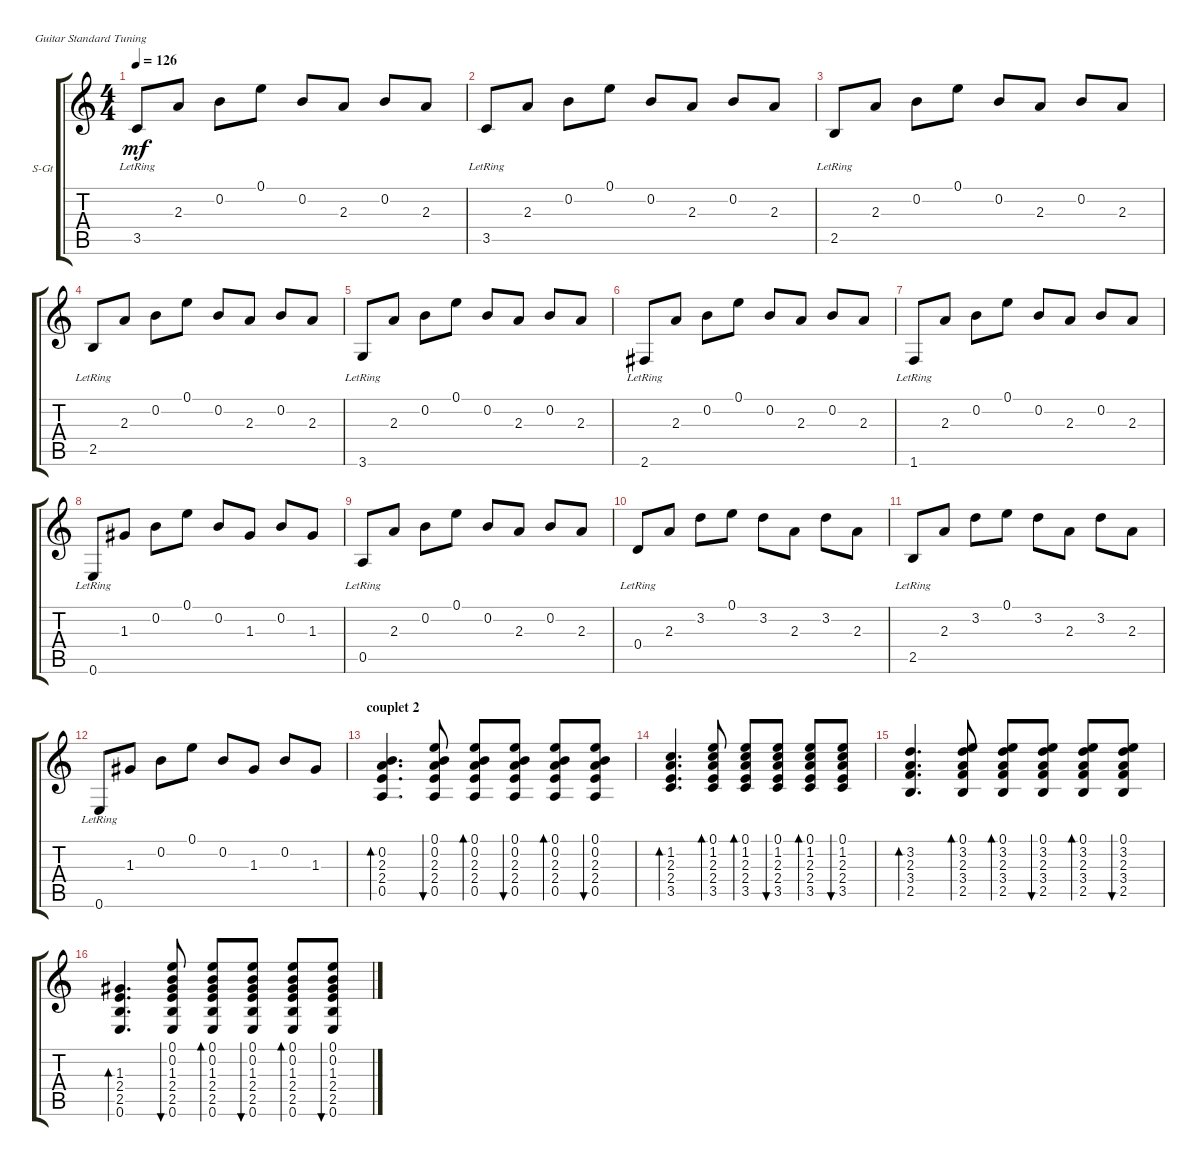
\defaultSystemsLayout 4
\bracketExtendMode groupsimilarinstruments
\firstSystemTrackNameOrientation horizontal
\otherSystemsTrackNameOrientation horizontal
\track ("Steel Guitar" "S-Gt") {instrument acousticguitarsteel}
\staff {score tabs}
\tuning (E4 B3 G3 D3 A2 E2)
\ts (4 4)
\tempo 126
\clef g2
\ks aminor
3.5{lr}.8{dy mf} 2.3.8 0.2.8 0.1.8 0.2.8 2.3.8 0.2.8 2.3.8 |
3.5{lr}.8 2.3.8 0.2.8 0.1.8 0.2.8 2.3.8 0.2.8 2.3.8 |
2.5{lr}.8 2.3.8 0.2.8 0.1.8 0.2.8 2.3.8 0.2.8 2.3.8 |
2.5{lr}.8 2.3.8 0.2.8 0.1.8 0.2.8 2.3.8 0.2.8 2.3.8 |
3.6{lr}.8 2.3.8 0.2.8 0.1.8 0.2.8 2.3.8 0.2.8 2.3.8 |
2.6{lr}.8 2.3.8 0.2.8 0.1.8 0.2.8 2.3.8 0.2.8 2.3.8 |
1.6{lr}.8 2.3.8 0.2.8 0.1.8 0.2.8 2.3.8 0.2.8 2.3.8 |
0.6{lr}.8 1.3.8 0.2.8 0.1.8 0.2.8 1.3.8 0.2.8 1.3.8 |
0.5{lr}.8 2.3.8 0.2.8 0.1.8 0.2.8 2.3.8 0.2.8 2.3.8 |
0.4{lr}.8 2.3.8 3.2.8 0.1.8 3.2.8 2.3.8 3.2.8 2.3.8 |
2.5{lr}.8 2.3.8 3.2.8 0.1.8 3.2.8 2.3.8 3.2.8 2.3.8 |
0.6{lr}.8 1.3.8 0.2.8 0.1.8 0.2.8 1.3.8 0.2.8 1.3.8 |
\section ("" "couplet 2")
(0.5 2.4 2.3 0.2).4{d bd 30} (0.5 2.4 2.3 0.2 0.1).8{bu 30} (0.5 2.4 2.3 0.2 0.1).8{bd 30} (0.5 2.4 2.3 0.2 0.1).8{bu 30} (0.5 2.4 2.3 0.2 0.1).8{bd 30} (0.5 2.4 2.3 0.2 0.1).8{bu 30} |
(3.5 2.4 2.3 1.2).4{d bd 30} (3.5 2.4 2.3 1.2 0.1).8{bd 30} (3.5 2.4 2.3 1.2 0.1).8{bd 30} (3.5 2.4 2.3 1.2 0.1).8{bu 30} (3.5 2.4 2.3 1.2 0.1).8{bd 30} (3.5 2.4 2.3 1.2 0.1).8{bu 30} |
(2.5 3.4 2.3 3.2).4{d bd 30} (2.5 3.4 2.3 3.2 0.1).8{bd 30} (2.5 3.4 2.3 3.2 0.1).8{bd 30} (2.5 3.4 2.3 3.2 0.1).8{bu 30} (2.5 3.4 2.3 3.2 0.1).8{bd 30} (2.5 3.4 2.3 3.2 0.1).8{bu 30} |
(2.5 2.4 1.3 0.6).4{d bd 30} (2.5 2.4 1.3 0.2 0.1 0.6).8{bu 30} (2.5 2.4 1.3 0.2 0.1 0.6).8{bd 30} (2.5 2.4 1.3 0.2 0.1 0.6).8{bu 30} (2.5 2.4 1.3 0.2 0.1 0.6).8{bd 30} (2.5 2.4 1.3 0.2 0.1 0.6).8{bu 30}
